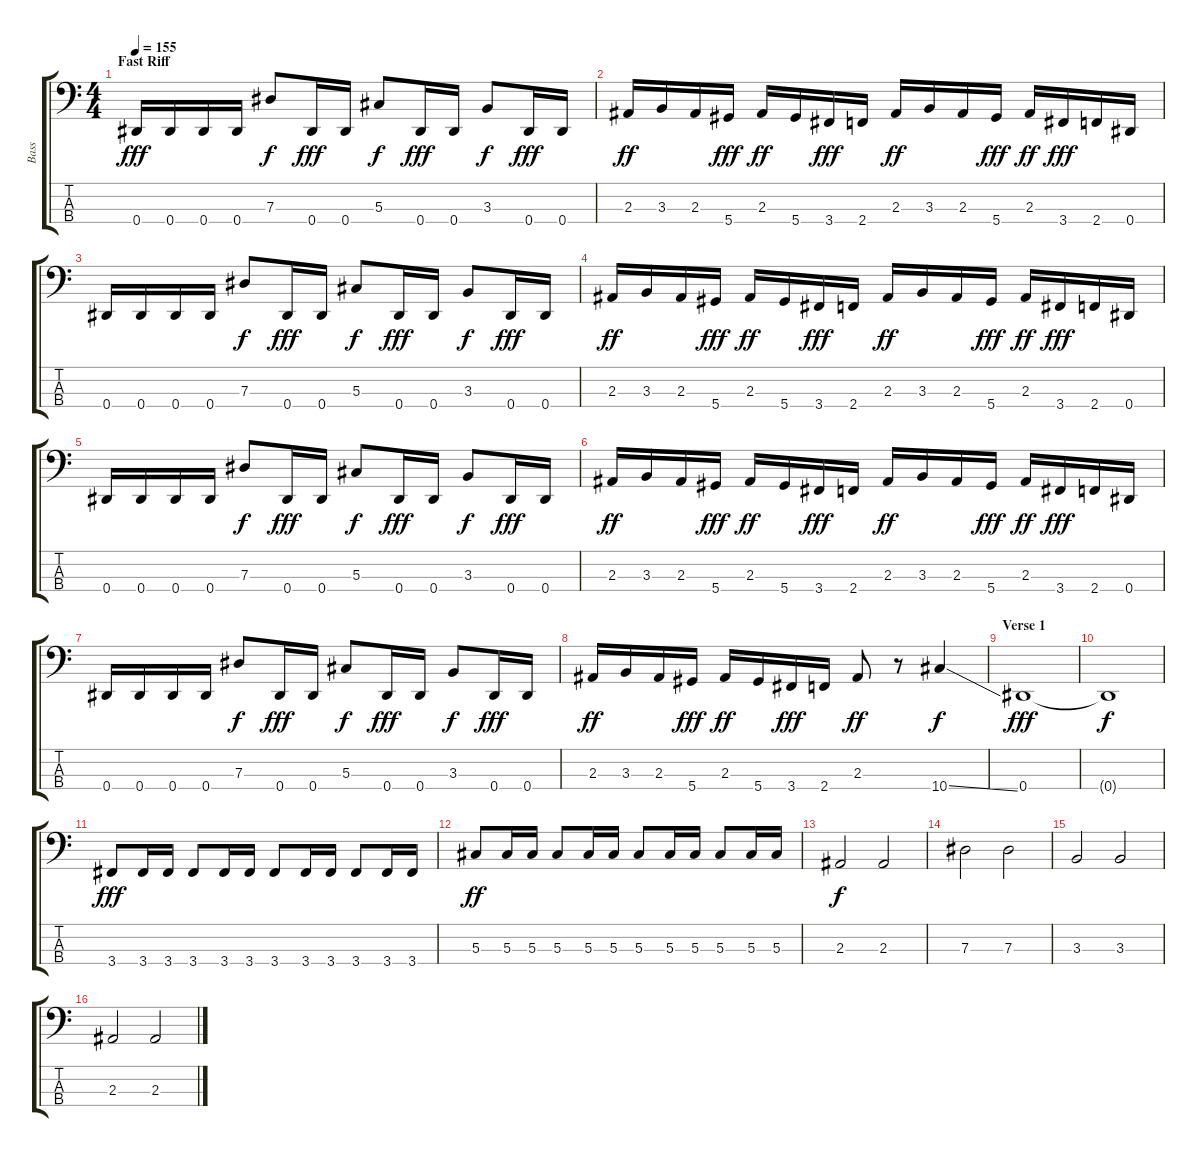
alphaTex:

\track ("Bass" "Bass") {instrument electricbasspick}
\staff {score tabs}
\tuning (Gb2 Db2 Ab1 Eb1) {hide}
\ts (4 4)
\section ("" "Fast Riff")
\tempo 155
\clef f4
\ks c
0.4.16{dy fff} 0.4.16 0.4.16 0.4.16 7.3.8{dy f} 0.4.16{dy fff} 0.4.16 5.3.8{dy f} 0.4.16{dy fff} 0.4.16 3.3.8{dy f} 0.4.16{dy fff} 0.4.16 |
2.3.16{dy ff} 3.3.16 2.3.16 5.4.16{dy fff} 2.3.16{dy ff} 5.4.16 3.4.16{dy fff} 2.4.16 2.3.16{dy ff} 3.3.16 2.3.16 5.4.16{dy fff} 2.3.16{dy ff} 3.4.16{dy fff} 2.4.16 0.4.16 |
0.4.16 0.4.16 0.4.16 0.4.16 7.3.8{dy f} 0.4.16{dy fff} 0.4.16 5.3.8{dy f} 0.4.16{dy fff} 0.4.16 3.3.8{dy f} 0.4.16{dy fff} 0.4.16 |
2.3.16{dy ff} 3.3.16 2.3.16 5.4.16{dy fff} 2.3.16{dy ff} 5.4.16 3.4.16{dy fff} 2.4.16 2.3.16{dy ff} 3.3.16 2.3.16 5.4.16{dy fff} 2.3.16{dy ff} 3.4.16{dy fff} 2.4.16 0.4.16 |
0.4.16 0.4.16 0.4.16 0.4.16 7.3.8{dy f} 0.4.16{dy fff} 0.4.16 5.3.8{dy f} 0.4.16{dy fff} 0.4.16 3.3.8{dy f} 0.4.16{dy fff} 0.4.16 |
2.3.16{dy ff} 3.3.16 2.3.16 5.4.16{dy fff} 2.3.16{dy ff} 5.4.16 3.4.16{dy fff} 2.4.16 2.3.16{dy ff} 3.3.16 2.3.16 5.4.16{dy fff} 2.3.16{dy ff} 3.4.16{dy fff} 2.4.16 0.4.16 |
0.4.16 0.4.16 0.4.16 0.4.16 7.3.8{dy f} 0.4.16{dy fff} 0.4.16 5.3.8{dy f} 0.4.16{dy fff} 0.4.16 3.3.8{dy f} 0.4.16{dy fff} 0.4.16 |
2.3.16{dy ff} 3.3.16 2.3.16 5.4.16{dy fff} 2.3.16{dy ff} 5.4.16 3.4.16{dy fff} 2.4.16 2.3.8{dy ff} r.8 10.4{ss}.4{dy f} |
\section ("" "Verse 1")
0.4.1{dy fff} |
0.4{t}.1{dy f} |
3.4.8{dy fff} 3.4.16 3.4.16 3.4.8 3.4.16 3.4.16 3.4.8 3.4.16 3.4.16 3.4.8 3.4.16 3.4.16 |
5.3.8{dy ff} 5.3.16 5.3.16 5.3.8 5.3.16 5.3.16 5.3.8 5.3.16 5.3.16 5.3.8 5.3.16 5.3.16 |
2.3.2{dy f} 2.3.2 |
7.3.2 7.3.2 |
3.3.2 3.3.2 |
2.3.2 2.3.2
